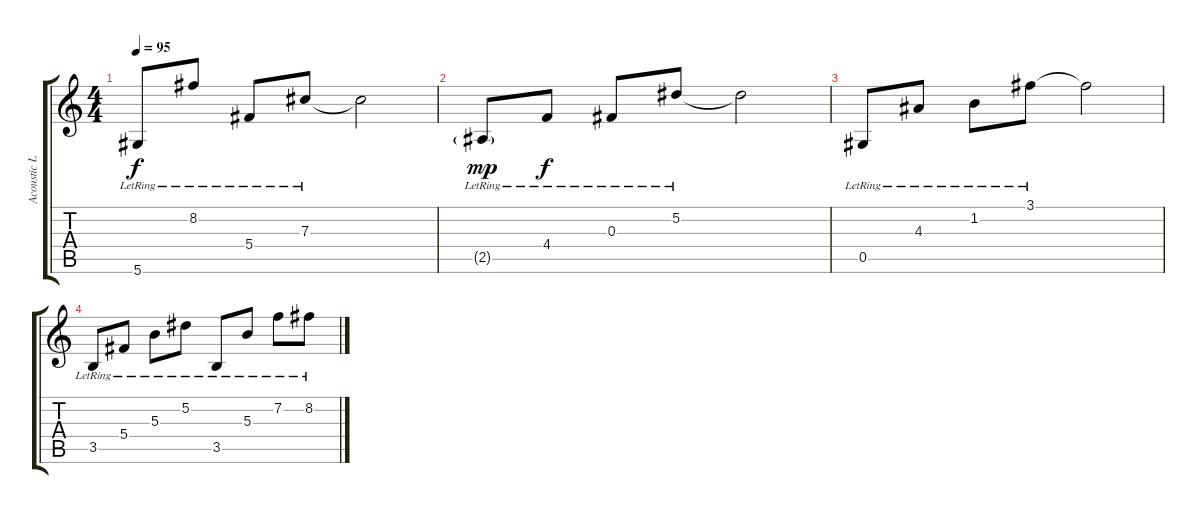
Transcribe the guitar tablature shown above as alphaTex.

\track ("Acoustic Lead" "Acoustic L") {instrument acousticguitarsteel}
\staff {score tabs}
\tuning (Eb4 Bb3 Gb3 Db3 Ab2 Eb2) {hide}
\ts (4 4)
\tempo 95
\clef g2
\ks c
5.6{lr}.8{dy f} 8.2{lr}.8 5.4{lr}.8 7.3{lr}.8 7.3{t}.2 |
2.5{g lr}.8{dy mp} 4.4{lr}.8{dy f} 0.3{lr}.8 5.2{lr}.8 5.2{t}.2 |
0.5{lr}.8 4.3{lr}.8 1.2{lr}.8 3.1{lr}.8 3.1{t}.2 |
3.5{lr}.8 5.4{lr}.8 5.3{lr}.8 5.2{lr}.8 3.5{lr}.8 5.3{lr}.8 7.2{lr}.8 8.2{lr}.8
